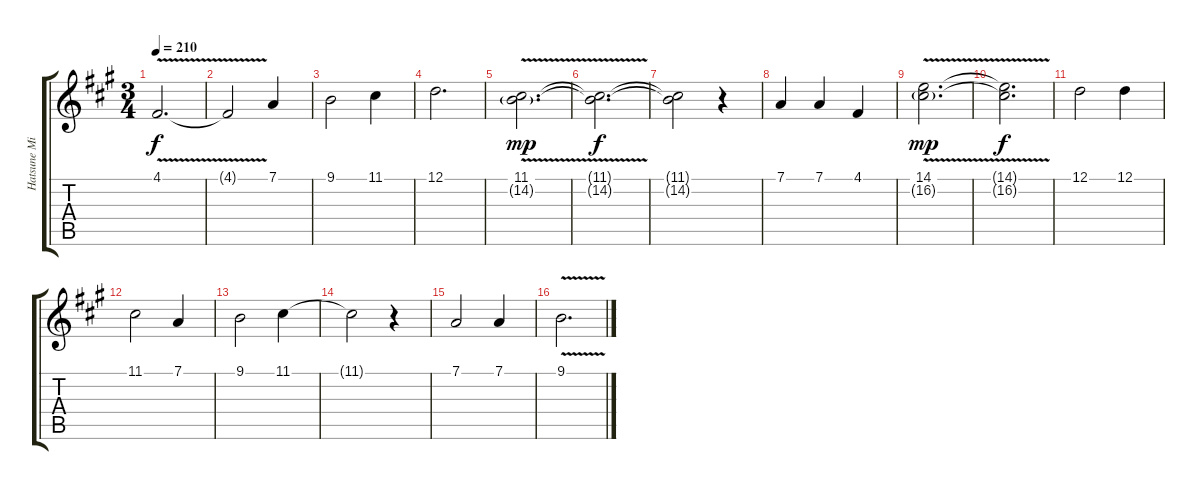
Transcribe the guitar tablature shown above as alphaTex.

\track ("Hatsune Miku" "Hatsune Mi") {instrument clarinet}
\staff {score tabs}
\tuning (D4 A3 F3 C3 G2 C2) {hide}
\ts (3 4)
\tempo 210
\clef g2
\ks a
4.1{v}.2{d dy f} |
4.1{t}.2 7.1.4 |
9.1.2 11.1.4 |
12.1.2{d} |
(11.1{v} 14.2{v g}).2{d dy mp} |
(11.1{t} 14.2{t}).2{d dy f} |
(11.1{t} 14.2{t}).2 r.4 |
7.1.4 7.1.4 4.1.4 |
(14.1{v} 16.2{v g}).2{d dy mp} |
(14.1{t} 16.2{t}).2{d dy f} |
12.1.2 12.1.4 |
11.1.2 7.1.4 |
9.1.2 11.1.4 |
11.1{t}.2 r.4 |
7.1.2 7.1.4 |
9.1{v}.2{d}
